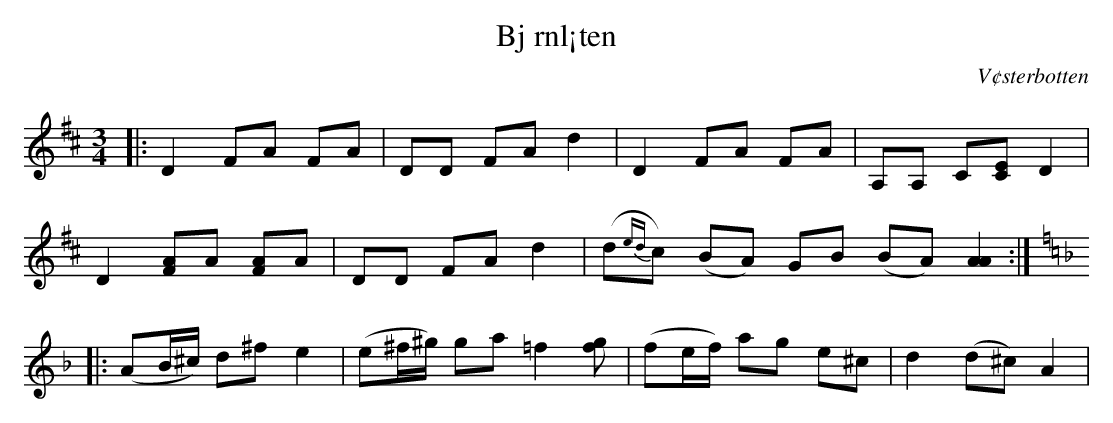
X:1
T:Bj rnl¡ten
O:V¢sterbotten
M:3/4
L:1/8
K:D
|: D2 FA FA | DD FA d2 | D2 FA FA | A,A, C[CE] D2 |
D2 [FA]A [FA]A | DD FA d2 | (d{ed}c) (BA) GB (BA) [A2A2] :|
K:Dm
|:(AB/^c/) d^f e2 | (e^f/^g/) ga =f2 [fg]| (fe/f/) ag e^c | d2 (d^c) A2 |
